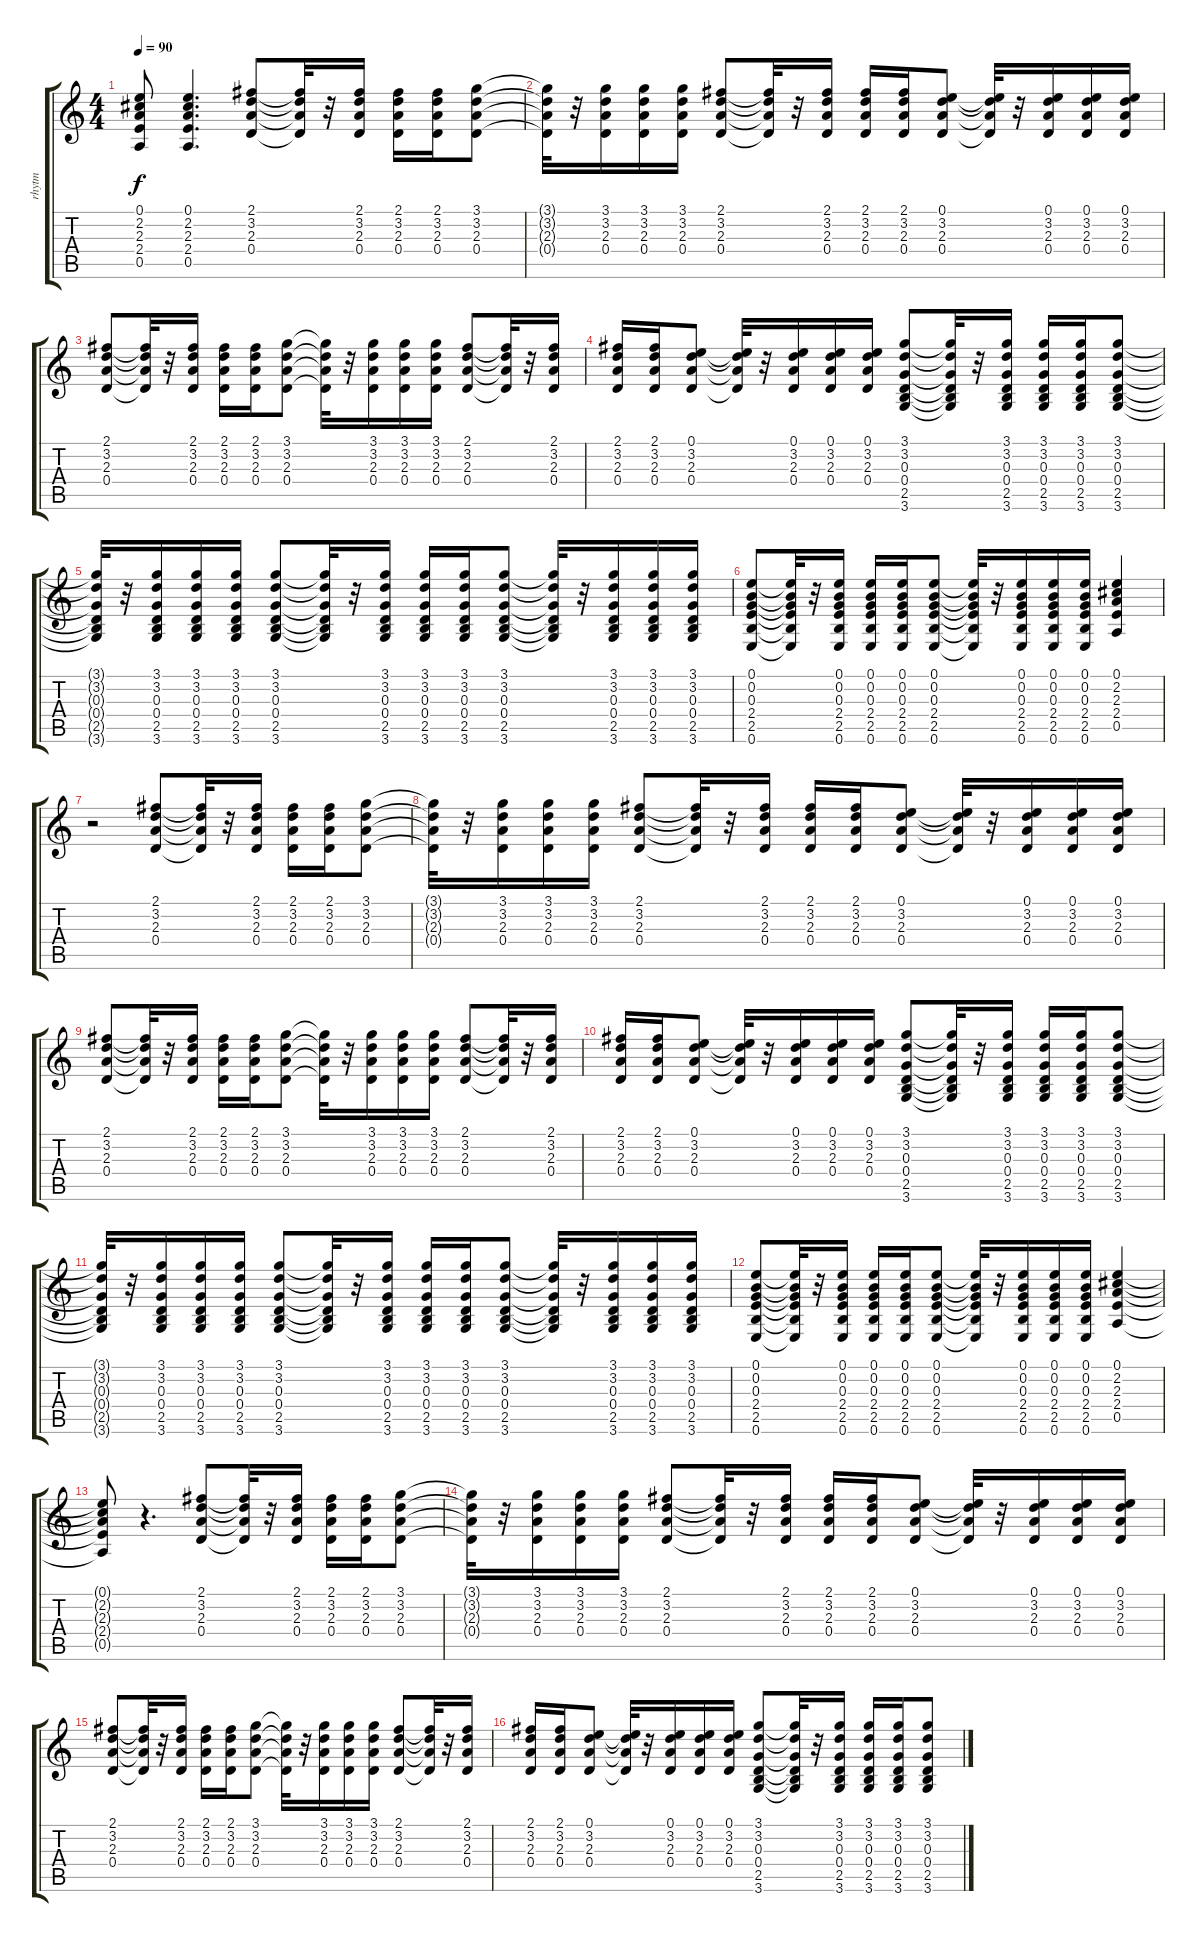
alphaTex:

\track ("rhytm" "rhytm") {instrument acousticguitarsteel}
\staff {score tabs}
\tuning (E4 B3 G3 D3 A2 E2) {hide}
\ts (4 4)
\tempo 90
\clef g2
\ks c
(0.1{t} 2.2{t} 2.3{t} 2.4{t} 0.5{t}).8{dy f} (0.1 2.2 2.3 2.4 0.5).4{d} (2.1 3.2 2.3 0.4).8 (2.1{t} 3.2{t} 2.3{t} 0.4{t}).32 r.32 (2.1 3.2 2.3 0.4).16 (2.1 3.2 2.3 0.4).16 (2.1 3.2 2.3 0.4).16 (3.1 3.2 2.3 0.4).8 |
(3.1{t} 3.2{t} 2.3{t} 0.4{t}).32 r.32 (3.1 3.2 2.3 0.4).16 (3.1 3.2 2.3 0.4).16 (3.1 3.2 2.3 0.4).16 (2.1 3.2 2.3 0.4).8 (2.1{t} 3.2{t} 2.3{t} 0.4{t}).32 r.32 (2.1 3.2 2.3 0.4).16 (2.1 3.2 2.3 0.4).16 (2.1 3.2 2.3 0.4).16 (0.1 3.2 2.3 0.4).8 (0.1{t} 3.2{t} 2.3{t} 0.4{t}).32 r.32 (0.1 3.2 2.3 0.4).16 (0.1 3.2 2.3 0.4).16 (0.1 3.2 2.3 0.4).16 |
(2.1 3.2 2.3 0.4).8 (2.1{t} 3.2{t} 2.3{t} 0.4{t}).32 r.32 (2.1 3.2 2.3 0.4).16 (2.1 3.2 2.3 0.4).16 (2.1 3.2 2.3 0.4).16 (3.1 3.2 2.3 0.4).8 (3.1{t} 3.2{t} 2.3{t} 0.4{t}).32 r.32 (3.1 3.2 2.3 0.4).16 (3.1 3.2 2.3 0.4).16 (3.1 3.2 2.3 0.4).16 (2.1 3.2 2.3 0.4).8 (2.1{t} 3.2{t} 2.3{t} 0.4{t}).32 r.32 (2.1 3.2 2.3 0.4).16 |
(2.1 3.2 2.3 0.4).16 (2.1 3.2 2.3 0.4).16 (0.1 3.2 2.3 0.4).8 (0.1{t} 3.2{t} 2.3{t} 0.4{t}).32 r.32 (0.1 3.2 2.3 0.4).16 (0.1 3.2 2.3 0.4).16 (0.1 3.2 2.3 0.4).16 (3.1 3.2 0.3 0.4 2.5 3.6).8 (3.1{t} 3.2{t} 0.3{t} 0.4{t} 2.5{t} 3.6{t}).32 r.32 (3.1 3.2 0.3 0.4 2.5 3.6).16 (3.1 3.2 0.3 0.4 2.5 3.6).16 (3.1 3.2 0.3 0.4 2.5 3.6).16 (3.1 3.2 0.3 0.4 2.5 3.6).8 |
(3.1{t} 3.2{t} 0.3{t} 0.4{t} 2.5{t} 3.6{t}).32 r.32 (3.1 3.2 0.3 0.4 2.5 3.6).16 (3.1 3.2 0.3 0.4 2.5 3.6).16 (3.1 3.2 0.3 0.4 2.5 3.6).16 (3.1 3.2 0.3 0.4 2.5 3.6).8 (3.1{t} 3.2{t} 0.3{t} 0.4{t} 2.5{t} 3.6{t}).32 r.32 (3.1 3.2 0.3 0.4 2.5 3.6).16 (3.1 3.2 0.3 0.4 2.5 3.6).16 (3.1 3.2 0.3 0.4 2.5 3.6).16 (3.1 3.2 0.3 0.4 2.5 3.6).8 (3.1{t} 3.2{t} 0.3{t} 0.4{t} 2.5{t} 3.6{t}).32 r.32 (3.1 3.2 0.3 0.4 2.5 3.6).16 (3.1 3.2 0.3 0.4 2.5 3.6).16 (3.1 3.2 0.3 0.4 2.5 3.6).16 |
(0.1 0.2 0.3 2.4 2.5 0.6).8 (0.1{t} 0.2{t} 0.3{t} 2.4{t} 2.5{t} 0.6{t}).32 r.32 (0.1 0.2 0.3 2.4 2.5 0.6).16 (0.1 0.2 0.3 2.4 2.5 0.6).16 (0.1 0.2 0.3 2.4 2.5 0.6).16 (0.1 0.2 0.3 2.4 2.5 0.6).8 (0.1{t} 0.2{t} 0.3{t} 2.4{t} 2.5{t} 0.6{t}).32 r.32 (0.1 0.2 0.3 2.4 2.5 0.6).16 (0.1 0.2 0.3 2.4 2.5 0.6).16 (0.1 0.2 0.3 2.4 2.5 0.6).16 (0.1 2.2 2.3 2.4 0.5).4 |
r.2 (2.1 3.2 2.3 0.4).8 (2.1{t} 3.2{t} 2.3{t} 0.4{t}).32 r.32 (2.1 3.2 2.3 0.4).16 (2.1 3.2 2.3 0.4).16 (2.1 3.2 2.3 0.4).16 (3.1 3.2 2.3 0.4).8 |
(3.1{t} 3.2{t} 2.3{t} 0.4{t}).32 r.32 (3.1 3.2 2.3 0.4).16 (3.1 3.2 2.3 0.4).16 (3.1 3.2 2.3 0.4).16 (2.1 3.2 2.3 0.4).8 (2.1{t} 3.2{t} 2.3{t} 0.4{t}).32 r.32 (2.1 3.2 2.3 0.4).16 (2.1 3.2 2.3 0.4).16 (2.1 3.2 2.3 0.4).16 (0.1 3.2 2.3 0.4).8 (0.1{t} 3.2{t} 2.3{t} 0.4{t}).32 r.32 (0.1 3.2 2.3 0.4).16 (0.1 3.2 2.3 0.4).16 (0.1 3.2 2.3 0.4).16 |
(2.1 3.2 2.3 0.4).8 (2.1{t} 3.2{t} 2.3{t} 0.4{t}).32 r.32 (2.1 3.2 2.3 0.4).16 (2.1 3.2 2.3 0.4).16 (2.1 3.2 2.3 0.4).16 (3.1 3.2 2.3 0.4).8 (3.1{t} 3.2{t} 2.3{t} 0.4{t}).32 r.32 (3.1 3.2 2.3 0.4).16 (3.1 3.2 2.3 0.4).16 (3.1 3.2 2.3 0.4).16 (2.1 3.2 2.3 0.4).8 (2.1{t} 3.2{t} 2.3{t} 0.4{t}).32 r.32 (2.1 3.2 2.3 0.4).16 |
(2.1 3.2 2.3 0.4).16 (2.1 3.2 2.3 0.4).16 (0.1 3.2 2.3 0.4).8 (0.1{t} 3.2{t} 2.3{t} 0.4{t}).32 r.32 (0.1 3.2 2.3 0.4).16 (0.1 3.2 2.3 0.4).16 (0.1 3.2 2.3 0.4).16 (3.1 3.2 0.3 0.4 2.5 3.6).8 (3.1{t} 3.2{t} 0.3{t} 0.4{t} 2.5{t} 3.6{t}).32 r.32 (3.1 3.2 0.3 0.4 2.5 3.6).16 (3.1 3.2 0.3 0.4 2.5 3.6).16 (3.1 3.2 0.3 0.4 2.5 3.6).16 (3.1 3.2 0.3 0.4 2.5 3.6).8 |
(3.1{t} 3.2{t} 0.3{t} 0.4{t} 2.5{t} 3.6{t}).32 r.32 (3.1 3.2 0.3 0.4 2.5 3.6).16 (3.1 3.2 0.3 0.4 2.5 3.6).16 (3.1 3.2 0.3 0.4 2.5 3.6).16 (3.1 3.2 0.3 0.4 2.5 3.6).8 (3.1{t} 3.2{t} 0.3{t} 0.4{t} 2.5{t} 3.6{t}).32 r.32 (3.1 3.2 0.3 0.4 2.5 3.6).16 (3.1 3.2 0.3 0.4 2.5 3.6).16 (3.1 3.2 0.3 0.4 2.5 3.6).16 (3.1 3.2 0.3 0.4 2.5 3.6).8 (3.1{t} 3.2{t} 0.3{t} 0.4{t} 2.5{t} 3.6{t}).32 r.32 (3.1 3.2 0.3 0.4 2.5 3.6).16 (3.1 3.2 0.3 0.4 2.5 3.6).16 (3.1 3.2 0.3 0.4 2.5 3.6).16 |
(0.1 0.2 0.3 2.4 2.5 0.6).8 (0.1{t} 0.2{t} 0.3{t} 2.4{t} 2.5{t} 0.6{t}).32 r.32 (0.1 0.2 0.3 2.4 2.5 0.6).16 (0.1 0.2 0.3 2.4 2.5 0.6).16 (0.1 0.2 0.3 2.4 2.5 0.6).16 (0.1 0.2 0.3 2.4 2.5 0.6).8 (0.1{t} 0.2{t} 0.3{t} 2.4{t} 2.5{t} 0.6{t}).32 r.32 (0.1 0.2 0.3 2.4 2.5 0.6).16 (0.1 0.2 0.3 2.4 2.5 0.6).16 (0.1 0.2 0.3 2.4 2.5 0.6).16 (0.1 2.2 2.3 2.4 0.5).4 |
(0.1{t} 2.2{t} 2.3{t} 2.4{t} 0.5{t}).8 r.4{d} (2.1 3.2 2.3 0.4).8 (2.1{t} 3.2{t} 2.3{t} 0.4{t}).32 r.32 (2.1 3.2 2.3 0.4).16 (2.1 3.2 2.3 0.4).16 (2.1 3.2 2.3 0.4).16 (3.1 3.2 2.3 0.4).8 |
(3.1{t} 3.2{t} 2.3{t} 0.4{t}).32 r.32 (3.1 3.2 2.3 0.4).16 (3.1 3.2 2.3 0.4).16 (3.1 3.2 2.3 0.4).16 (2.1 3.2 2.3 0.4).8 (2.1{t} 3.2{t} 2.3{t} 0.4{t}).32 r.32 (2.1 3.2 2.3 0.4).16 (2.1 3.2 2.3 0.4).16 (2.1 3.2 2.3 0.4).16 (0.1 3.2 2.3 0.4).8 (0.1{t} 3.2{t} 2.3{t} 0.4{t}).32 r.32 (0.1 3.2 2.3 0.4).16 (0.1 3.2 2.3 0.4).16 (0.1 3.2 2.3 0.4).16 |
(2.1 3.2 2.3 0.4).8 (2.1{t} 3.2{t} 2.3{t} 0.4{t}).32 r.32 (2.1 3.2 2.3 0.4).16 (2.1 3.2 2.3 0.4).16 (2.1 3.2 2.3 0.4).16 (3.1 3.2 2.3 0.4).8 (3.1{t} 3.2{t} 2.3{t} 0.4{t}).32 r.32 (3.1 3.2 2.3 0.4).16 (3.1 3.2 2.3 0.4).16 (3.1 3.2 2.3 0.4).16 (2.1 3.2 2.3 0.4).8 (2.1{t} 3.2{t} 2.3{t} 0.4{t}).32 r.32 (2.1 3.2 2.3 0.4).16 |
(2.1 3.2 2.3 0.4).16 (2.1 3.2 2.3 0.4).16 (0.1 3.2 2.3 0.4).8 (0.1{t} 3.2{t} 2.3{t} 0.4{t}).32 r.32 (0.1 3.2 2.3 0.4).16 (0.1 3.2 2.3 0.4).16 (0.1 3.2 2.3 0.4).16 (3.1 3.2 0.3 0.4 2.5 3.6).8 (3.1{t} 3.2{t} 0.3{t} 0.4{t} 2.5{t} 3.6{t}).32 r.32 (3.1 3.2 0.3 0.4 2.5 3.6).16 (3.1 3.2 0.3 0.4 2.5 3.6).16 (3.1 3.2 0.3 0.4 2.5 3.6).16 (3.1 3.2 0.3 0.4 2.5 3.6).8
